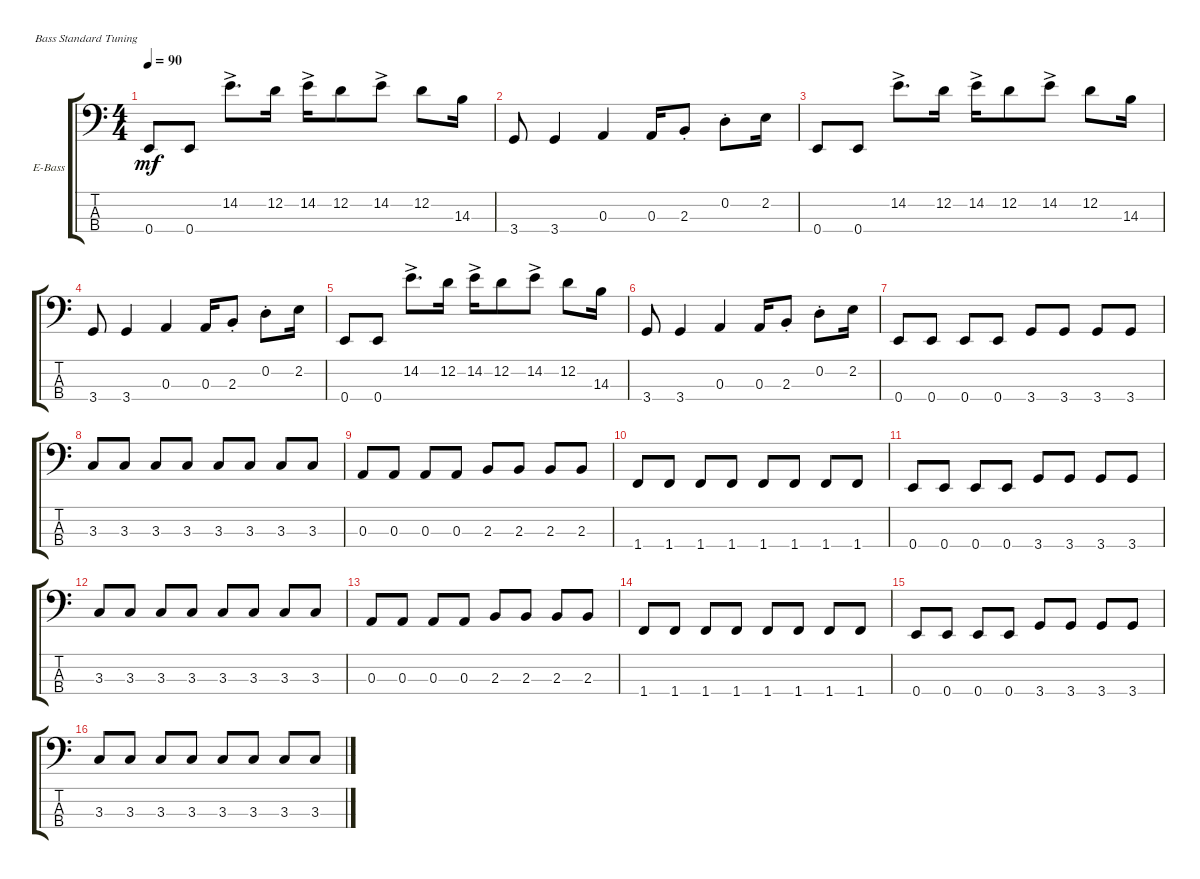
\defaultSystemsLayout 4
\bracketExtendMode groupsimilarinstruments
\firstSystemTrackNameOrientation horizontal
\otherSystemsTrackNameOrientation horizontal
\track ("Electric Bass" "E-Bass") {instrument electricbassfinger}
\staff {score tabs}
\tuning (G2 D2 A1 E1)
\ts (4 4)
\tempo 90
\clef f4
\ks c
0.4.8{dy mf} 0.4.8 14.2{ac}.8{d} 12.2.16 14.2{ac}.16 12.2.8 14.2{ac}.8 12.2.8 14.3.16 |
3.4.8 3.4.4 0.3.4 0.3.16 2.3{st}.8 0.2{st}.8 2.2.16 |
0.4.8 0.4.8 14.2{ac}.8{d} 12.2.16 14.2{ac}.16 12.2.8 14.2{ac}.8 12.2.8 14.3.16 |
3.4.8 3.4.4 0.3.4 0.3.16 2.3{st}.8 0.2{st}.8 2.2.16 |
0.4.8 0.4.8 14.2{ac}.8{d} 12.2.16 14.2{ac}.16 12.2.8 14.2{ac}.8 12.2.8 14.3.16 |
3.4.8 3.4.4 0.3.4 0.3.16 2.3{st}.8 0.2{st}.8 2.2.16 |
0.4.8 0.4.8 0.4.8 0.4.8 3.4.8 3.4.8 3.4.8 3.4.8 |
3.3.8 3.3.8 3.3.8 3.3.8 3.3.8 3.3.8 3.3.8 3.3.8 |
0.3.8 0.3.8 0.3.8 0.3.8 2.3.8 2.3.8 2.3.8 2.3.8 |
1.4.8 1.4.8 1.4.8 1.4.8 1.4.8 1.4.8 1.4.8 1.4.8 |
0.4.8 0.4.8 0.4.8 0.4.8 3.4.8 3.4.8 3.4.8 3.4.8 |
3.3.8 3.3.8 3.3.8 3.3.8 3.3.8 3.3.8 3.3.8 3.3.8 |
0.3.8 0.3.8 0.3.8 0.3.8 2.3.8 2.3.8 2.3.8 2.3.8 |
1.4.8 1.4.8 1.4.8 1.4.8 1.4.8 1.4.8 1.4.8 1.4.8 |
0.4.8 0.4.8 0.4.8 0.4.8 3.4.8 3.4.8 3.4.8 3.4.8 |
3.3.8 3.3.8 3.3.8 3.3.8 3.3.8 3.3.8 3.3.8 3.3.8
